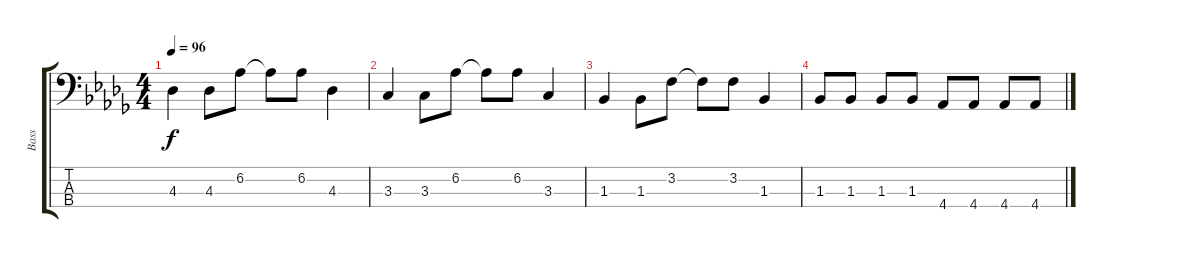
\track ("Bass" "Bass") {instrument electricbassfinger}
\staff {score tabs}
\tuning (G2 D2 A1 E1) {hide}
\ts (4 4)
\tempo 96
\clef f4
\ks db
4.3.4{dy f} 4.3.8 6.2.8 6.2{t}.8 6.2.8 4.3.4 |
3.3.4 3.3.8 6.2.8 6.2{t}.8 6.2.8 3.3.4 |
1.3.4 1.3.8 3.2.8 3.2{t}.8 3.2.8 1.3.4 |
1.3.8 1.3.8 1.3.8 1.3.8 4.4.8 4.4.8 4.4.8 4.4.8
